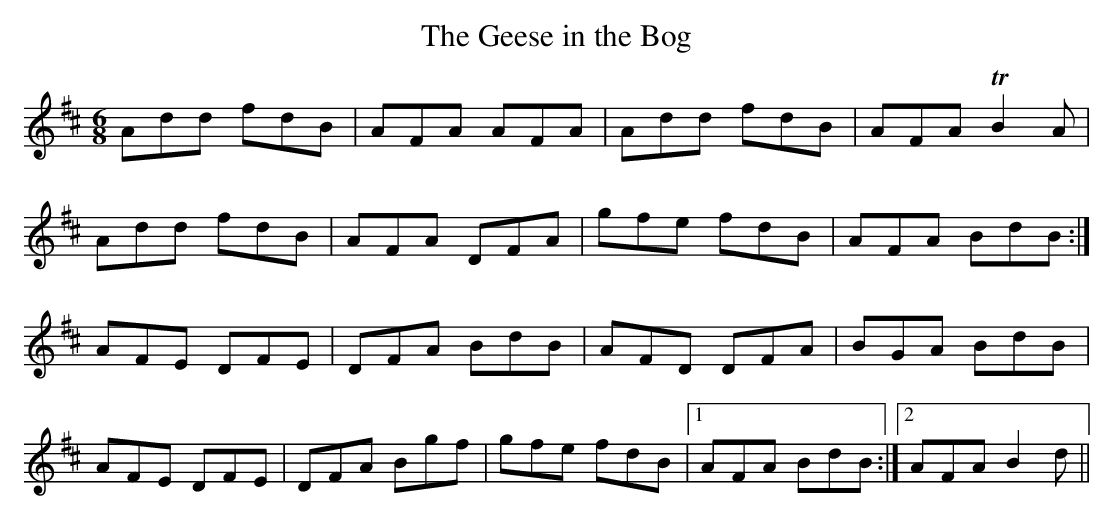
X:1
T: The Geese in the Bog
M: 6/8
L: 1/8
K: D
Add fdB|AFA AFA|Add fdB|AFA TB2A|
Add fdB|AFA DFA|gfe fdB|AFA BdB:|
AFE DFE|DFA BdB|AFD DFA|BGA BdB|
AFE DFE|DFA Bgf|gfe fdB|1 AFA BdB:|2 AFA B2d||
